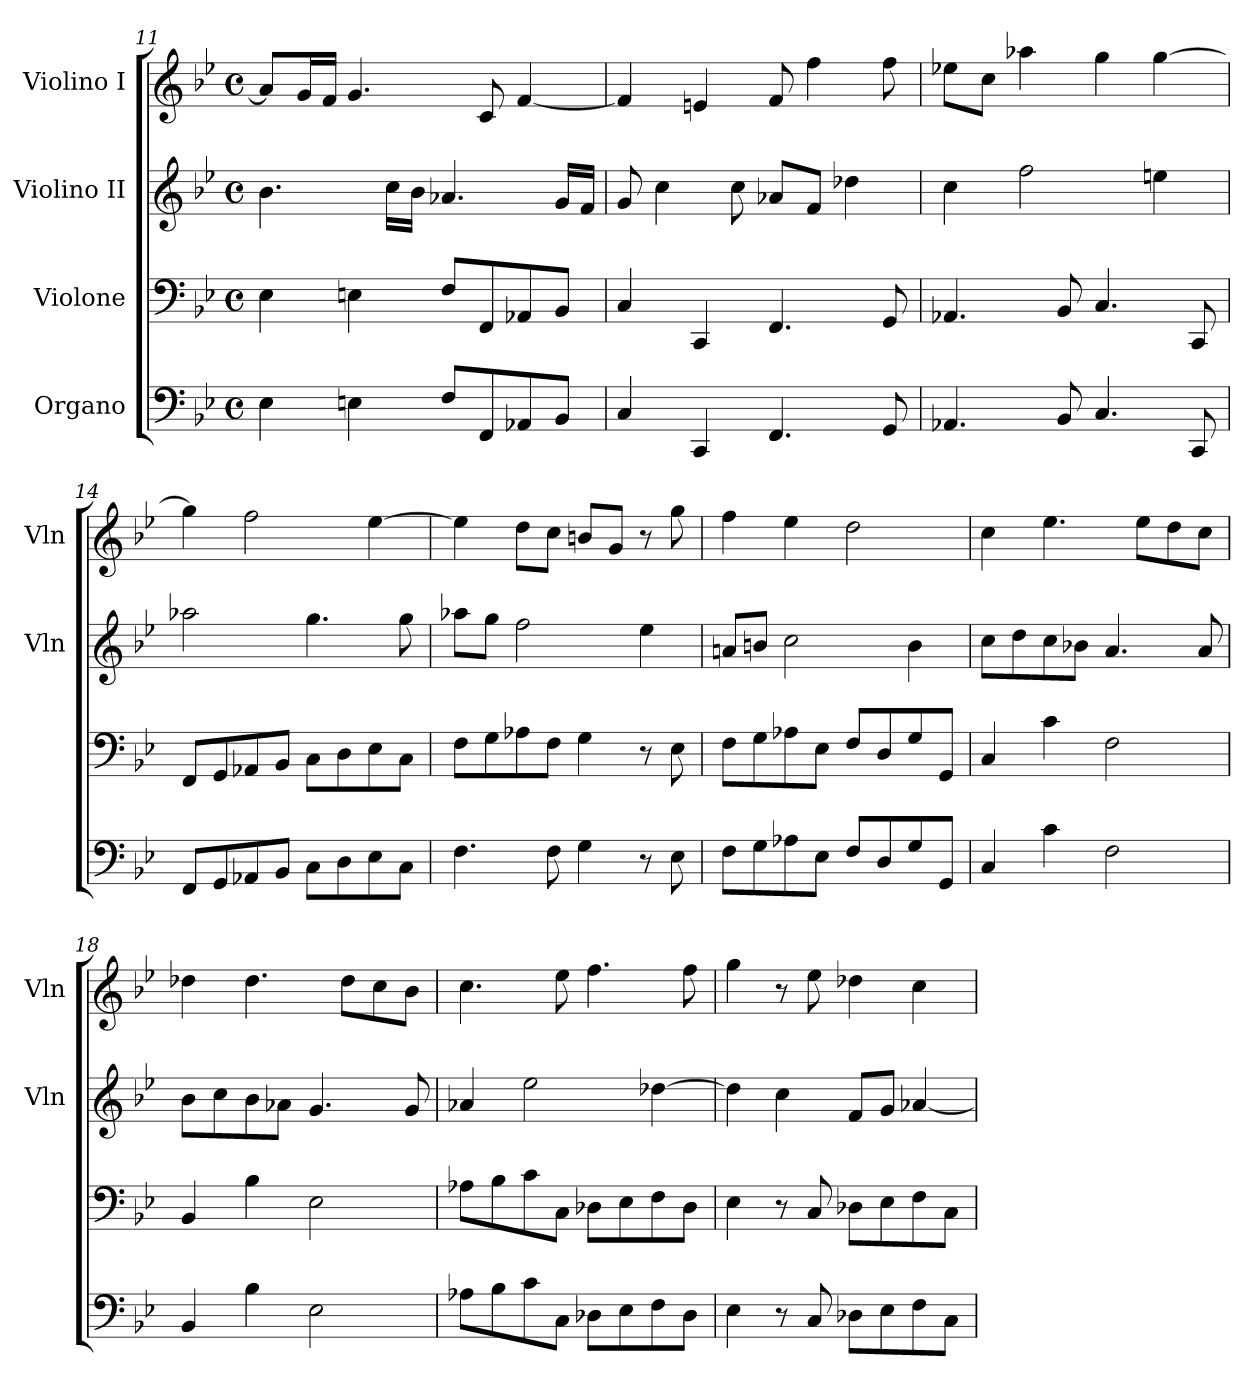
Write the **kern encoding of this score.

**kern	**kern	**kern	**kern
*part4	*part3	*part2	*part1
*staff4	*staff3	*staff2	*staff1
*I"Organo	*I"Violone	*I"Violino II	*I"Violino I
*	*	*I'Vln	*I'Vln
*clefF4	*clefF4	*clefG2	*clefG2
*k[b-e-]	*k[b-e-]	*k[b-e-]	*k[b-e-]
*B-:	*B-:	*B-:	*B-:
*M4/4	*M4/4	*M4/4	*M4/4
*met(c)	*met(c)	*met(c)	*met(c)
=11	=11	=11	=11
4E-	4E-	4.b-	8a-L]
.	.	.	16gL
.	.	.	16fJJ
4En	4En	.	4.g
.	.	16ccLL	.
.	.	16b-JJ	.
8FL	8FL	4.a-X	.
8FF	8FF	.	8c
8AA-X	8AA-X	.	[4f
8BB-J	8BB-J	16gLL	.
.	.	16fJJ	.
=12	=12	=12	=12
4C	4C	8g	4f]
.	.	4cc	.
4CC	4CC	.	4en
.	.	8cc	.
4.FF	4.FF	8a-XL	8f
.	.	8fJ	4ff
.	.	4dd-X	.
8GG	8GG	.	8ff
=13	=13	=13	=13
4.AA-X	4.AA-X	4cc	8ee-XL
.	.	.	8ccJ
.	.	2ff	4aa-X
8BB-	8BB-	.	.
4.C	4.C	.	4gg
.	.	4een	[4gg
8CC	8CC	.	.
=14	=14	=14	=14
8FFL	8FFL	2aa-X	4gg]
8GG	8GG	.	.
8AA-X	8AA-X	.	2ff
8BB-J	8BB-J	.	.
8CL	8CL	4.gg	.
8D	8D	.	.
8E-	8E-	.	[4ee-
8CJ	8CJ	8gg	.
=15	=15	=15	=15
4.F	8FL	8aa-XL	4ee-]
.	8G	8ggJ	.
.	8A-X	2ff	8ddL
8F	8FJ	.	8ccJ
4G	4G	.	8bnL
.	.	.	8gJ
8r	8r	4ee-	8r
8E-	8E-	.	8gg
=16	=16	=16	=16
8FL	8FL	8anL	4ff
8G	8G	8bnJ	.
8A-X	8A-X	2cc	4ee-
8E-J	8E-J	.	.
8FL	8FL	.	2dd
8D	8D	.	.
8G	8G	4b	.
8GGJ	8GGJ	.	.
=17	=17	=17	=17
4C	4C	8ccL	4cc
.	.	8dd	.
4c	4c	8cc	4.ee-
.	.	8b-XJ	.
2F	2F	4.a	.
.	.	.	8ee-L
.	.	.	8dd
.	.	8a	8ccJ
=18	=18	=18	=18
4BB-	4BB-	8b-L	4dd-X
.	.	8cc	.
4B-	4B-	8b-	4.dd-
.	.	8a-XJ	.
2E-	2E-	4.g	.
.	.	.	8dd-L
.	.	.	8cc
.	.	8g	8b-J
=19	=19	=19	=19
8A-XL	8A-XL	4a-X	4.cc
8B-	8B-	.	.
8c	8c	2ee-	.
8CJ	8CJ	.	8ee-
8D-XL	8D-XL	.	4.ff
8E-	8E-	.	.
8F	8F	[4dd-X	.
8D-J	8D-J	.	8ff
=20	=20	=20	=20
4E-	4E-	4dd-]	4gg
8r	8r	4cc	8r
8C	8C	.	8ee-
8D-XL	8D-XL	8fL	4dd-X
8E-	8E-	8gJ	.
8F	8F	[4a-X	4cc
8CJ	8CJ	.	.
=	=	=	=
*-	*-	*-	*-
